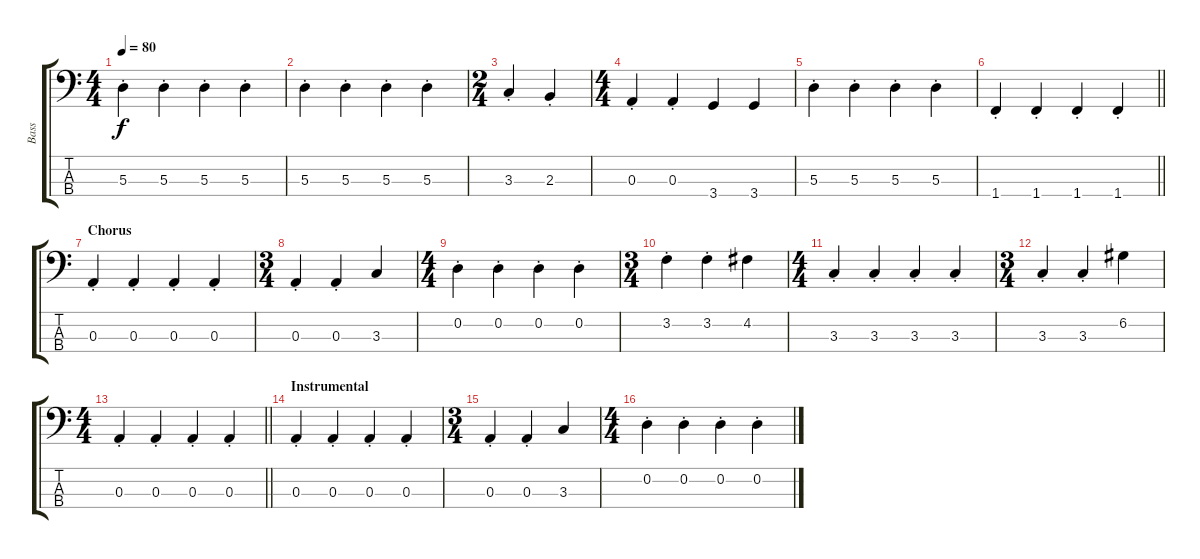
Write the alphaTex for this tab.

\track ("Bass" "Bass") {instrument electricbassfinger}
\staff {score tabs}
\tuning (G2 D2 A1 E1) {hide}
\ts (4 4)
\tempo 80
\clef f4
\ks c
5.3{st}.4{dy f} 5.3{st}.4 5.3{st}.4 5.3{st}.4 |
5.3{st}.4 5.3{st}.4 5.3{st}.4 5.3{st}.4 |
\ts (2 4)
3.3{st}.4 2.3{st}.4 |
\ts (4 4)
0.3{st}.4 0.3{st}.4 3.4.4 3.4.4 |
5.3{st}.4 5.3{st}.4 5.3{st}.4 5.3{st}.4 |
\barLineRight lightlight
1.4{st}.4 1.4{st}.4 1.4{st}.4 1.4{st}.4 |
\section ("" "Chorus")
0.3{st}.4 0.3{st}.4 0.3{st}.4 0.3{st}.4 |
\ts (3 4)
0.3{st}.4 0.3{st}.4 3.3.4 |
\ts (4 4)
0.2{st}.4 0.2{st}.4 0.2{st}.4 0.2{st}.4 |
\ts (3 4)
3.2{st}.4 3.2{st}.4 4.2.4 |
\ts (4 4)
3.3{st}.4 3.3{st}.4 3.3{st}.4 3.3{st}.4 |
\ts (3 4)
3.3{st}.4 3.3{st}.4 6.2.4 |
\ts (4 4)
\barLineRight lightlight
0.3{st}.4 0.3{st}.4 0.3{st}.4 0.3{st}.4 |
\section ("" "Instrumental")
0.3{st}.4 0.3{st}.4 0.3{st}.4 0.3{st}.4 |
\ts (3 4)
0.3{st}.4 0.3{st}.4 3.3.4 |
\ts (4 4)
0.2{st}.4 0.2{st}.4 0.2{st}.4 0.2{st}.4
